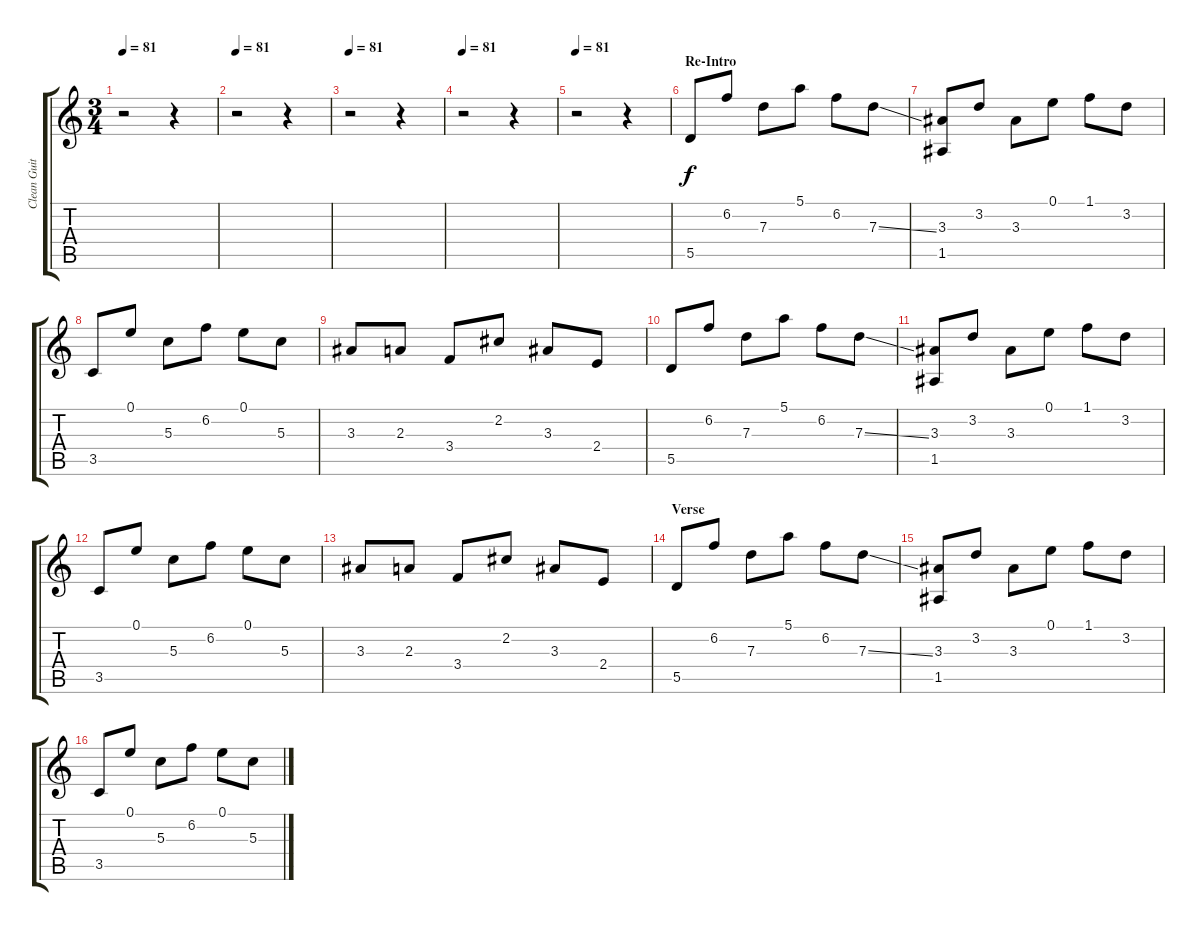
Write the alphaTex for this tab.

\track ("Clean Guitar" "Clean Guit") {instrument electricguitarjazz}
\staff {score tabs}
\tuning (E4 B3 G3 D3 A2 D2) {hide}
\ts (3 4)
\tempo 81
\clef g2
\ks c
r.2{dy f} r.4 |
\tempo 81
r.2 r.4 |
\tempo 81
r.2 r.4 |
\tempo 81
r.2 r.4 |
\tempo 81
r.2 r.4 |
\section ("" "Re-Intro")
5.5.8 6.2.8 7.3.8 5.1.8 6.2.8 7.3{ss}.8 |
(3.3 1.5).8 3.2.8 3.3.8 0.1.8 1.1.8 3.2.8 |
3.5.8 0.1.8 5.3.8 6.2.8 0.1.8 5.3.8 |
3.3.8 2.3.8 3.4.8 2.2.8 3.3.8 2.4.8 |
5.5.8 6.2.8 7.3.8 5.1.8 6.2.8 7.3{ss}.8 |
(3.3 1.5).8 3.2.8 3.3.8 0.1.8 1.1.8 3.2.8 |
3.5.8 0.1.8 5.3.8 6.2.8 0.1.8 5.3.8 |
3.3.8 2.3.8 3.4.8 2.2.8 3.3.8 2.4.8 |
\section ("" "Verse")
5.5.8 6.2.8 7.3.8 5.1.8 6.2.8 7.3{ss}.8 |
(3.3 1.5).8 3.2.8 3.3.8 0.1.8 1.1.8 3.2.8 |
3.5.8 0.1.8 5.3.8 6.2.8 0.1.8 5.3.8
